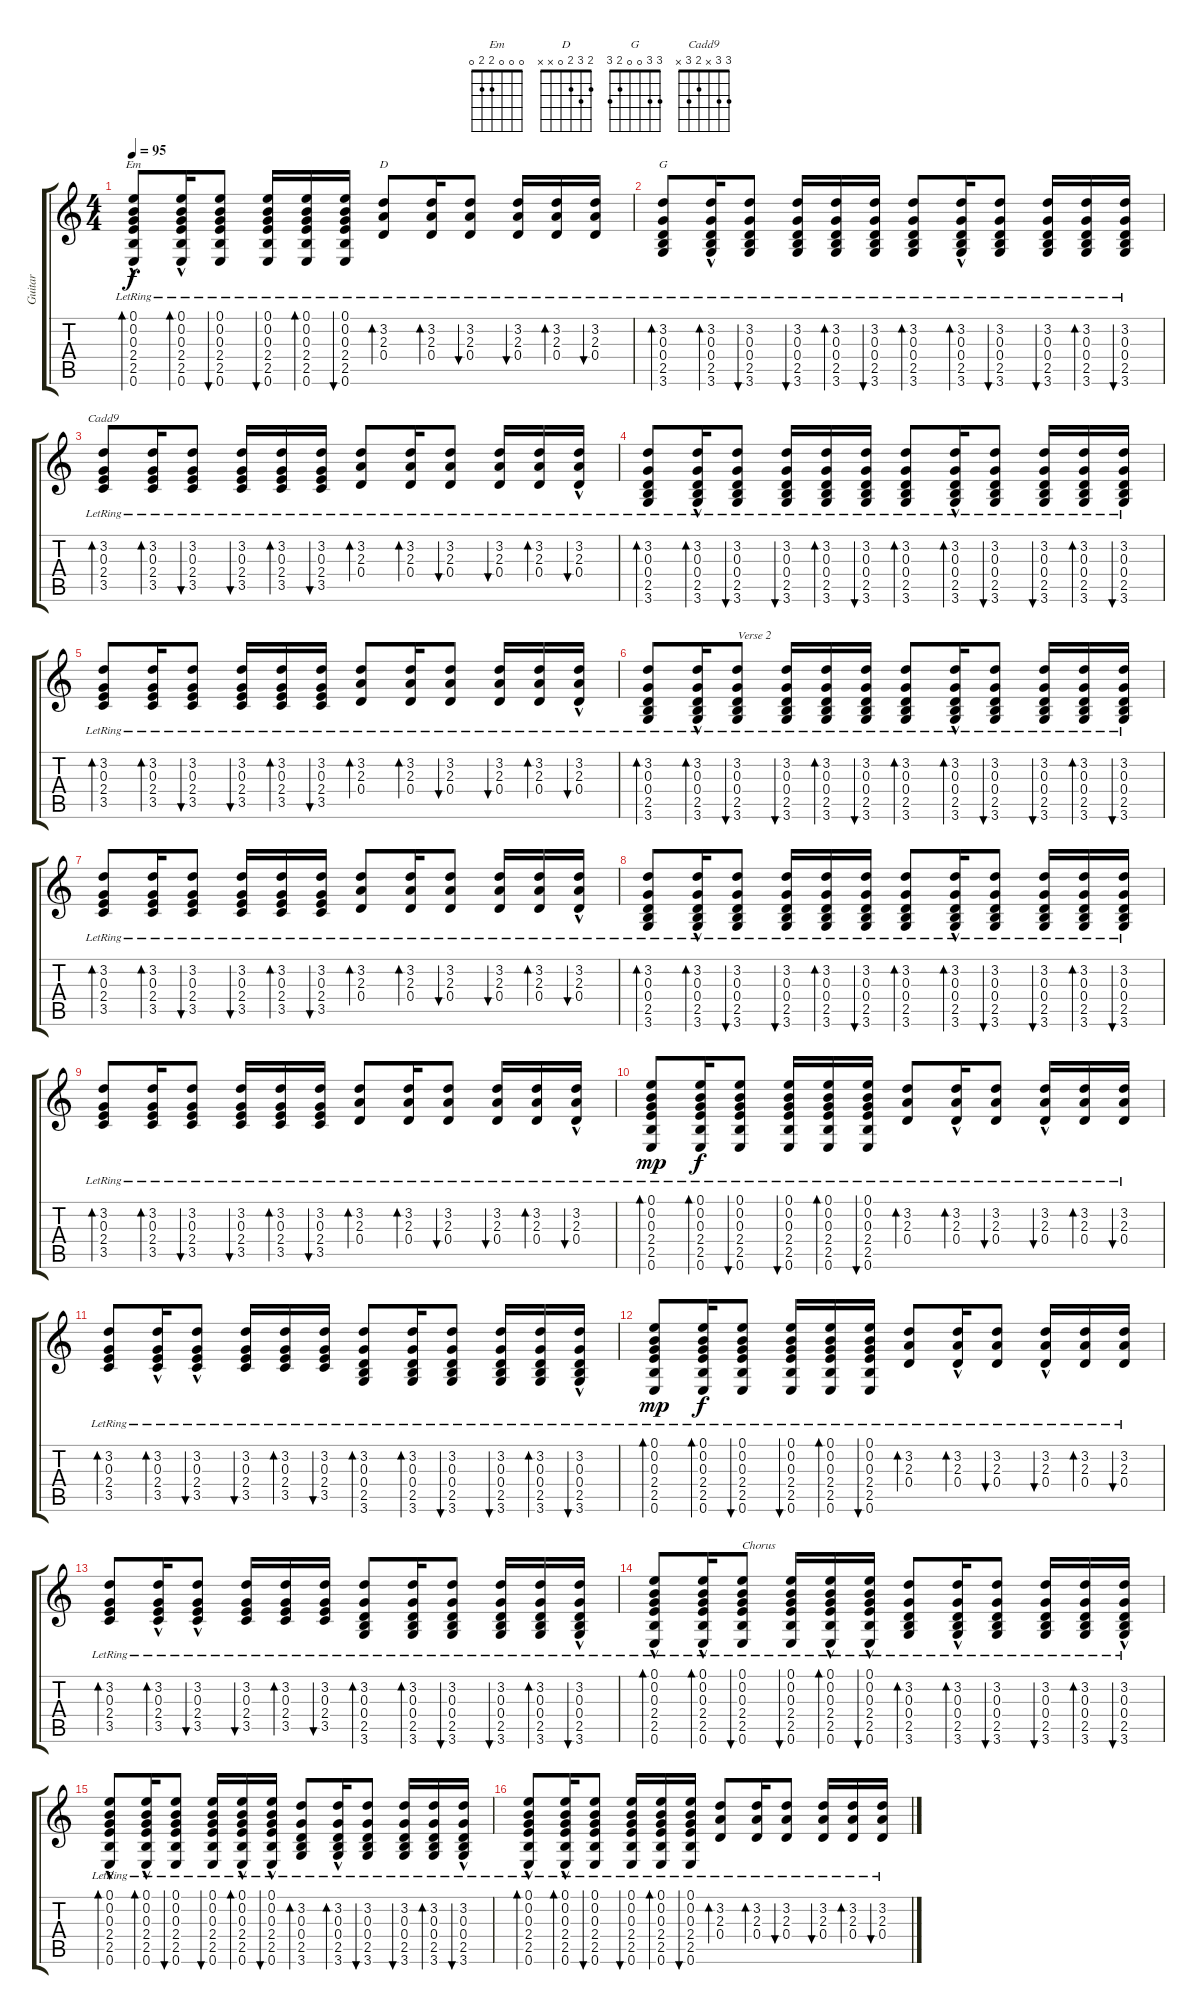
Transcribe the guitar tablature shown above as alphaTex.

\track ("Guitar" "Guitar") {instrument acousticguitarsteel}
\staff {score tabs}
\tuning (E4 B3 G3 D3 A2 E2) {hide}
\chord ("Em" 0 0 0 2 2 0)
\chord ("D" 2 3 2 0 x x)
\chord ("G" 3 3 0 0 2 3)
\chord ("Cadd9" 3 3 x 2 3 x)
\ts (4 4)
\tempo 95
\clef g2
\ks c
(0.1{lr} 0.2{lr} 0.3{lr} 2.4{lr} 2.5{hac lr} 0.6{lr}).8{bd 60 ch "Em" dy f} (0.1{lr} 0.2{lr} 0.3{hac lr} 2.4{hac lr} 2.5{lr} 0.6{lr}).16{bd 60} (0.1{lr} 0.2{lr} 0.3{lr} 2.4{lr} 2.5{lr} 0.6{lr}).8{bu 60} (0.1{lr} 0.2{lr} 0.3{lr} 2.4{lr} 2.5{lr} 0.6).16{bu 60} (0.1{lr} 0.2{lr} 0.3{lr} 2.4{lr} 2.5{lr} 0.6{lr}).16{bd 60} (0.1{lr} 0.2{lr} 0.3{lr} 2.4{lr} 2.5{lr} 0.6{lr}).16{bu 60} (3.2{lr} 2.3{lr} 0.4{lr}).8{bd 60 ch "D"} (3.2{lr} 2.3{lr} 0.4{lr}).16{bd 60} (3.2{lr} 2.3{lr} 0.4{lr}).8{bu 60} (3.2{lr} 2.3{lr} 0.4{lr}).16{bu 60} (3.2{lr} 2.3{lr} 0.4{lr}).16{bd 60} (3.2{lr} 2.3{lr} 0.4{lr}).16{bu 60} |
(3.2{lr} 0.3{lr} 0.4{lr} 2.5{lr} 3.6{lr}).8{bd 60 ch "G"} (3.2{hac lr} 0.3{lr} 0.4{lr} 2.5{lr} 3.6{lr}).16{bd 60} (3.2{lr} 0.3{lr} 0.4{lr} 2.5{lr} 3.6{lr}).8{bu 60} (3.2{lr} 0.3{lr} 0.4{lr} 2.5{lr} 3.6{lr}).16{bu 60} (3.2{lr} 0.3{lr} 0.4{lr} 2.5{lr} 3.6{lr}).16{bd 60} (3.2{lr} 0.3{lr} 0.4{lr} 2.5{lr} 3.6{lr}).16{bu 60} (3.2{lr} 0.3{lr} 0.4{lr} 2.5{lr} 3.6{lr}).8{bd 60} (3.2{hac lr} 0.3{lr} 0.4{lr} 2.5{lr} 3.6{lr}).16{bd 60} (3.2{lr} 0.3{lr} 0.4{lr} 2.5{lr} 3.6{lr}).8{bu 60} (3.2{lr} 0.3{lr} 0.4{lr} 2.5{lr} 3.6{lr}).16{bu 60} (3.2{lr} 0.3{lr} 0.4{lr} 2.5{lr} 3.6{lr}).16{bd 60} (3.2{lr} 0.3{lr} 0.4{lr} 2.5{lr} 3.6{lr}).16{bu 60} |
(3.2{lr} 0.3{lr} 2.4{lr} 3.5{lr}).8{bd 60 ch "Cadd9"} (3.2{lr} 0.3{lr} 2.4{lr} 3.5{lr}).16{bd 60} (3.2{lr} 0.3{lr} 2.4{lr} 3.5{lr}).8{bu 60} (3.2{lr} 0.3{lr} 2.4{lr} 3.5{lr}).16{bu 60} (3.2{lr} 0.3{lr} 2.4{lr} 3.5{lr}).16{bd 60} (3.2{lr} 0.3{lr} 2.4{lr} 3.5{lr}).16{bu 60} (3.2{lr} 2.3{lr} 0.4{lr}).8{bd 60} (3.2{lr} 2.3{lr} 0.4{lr}).16{bd 60} (3.2{lr} 2.3{lr} 0.4{lr}).8{bu 60} (3.2{lr} 2.3{lr} 0.4{lr}).16{bu 60} (3.2{lr} 2.3{lr} 0.4{lr}).16{bd 60} (3.2{hac lr} 2.3{lr} 0.4{lr}).16{bu 60} |
(3.2{lr} 0.3{lr} 0.4{lr} 2.5{lr} 3.6{lr}).8{bd 60} (3.2{hac lr} 0.3{lr} 0.4{lr} 2.5{lr} 3.6{lr}).16{bd 60} (3.2{lr} 0.3{lr} 0.4{lr} 2.5{lr} 3.6{lr}).8{bu 60} (3.2{lr} 0.3{lr} 0.4{lr} 2.5{lr} 3.6{lr}).16{bu 60} (3.2{lr} 0.3{lr} 0.4{lr} 2.5{lr} 3.6{lr}).16{bd 60} (3.2{lr} 0.3{lr} 0.4{lr} 2.5{lr} 3.6{lr}).16{bu 60} (3.2{lr} 0.3{lr} 0.4{lr} 2.5{lr} 3.6{lr}).8{bd 60} (3.2{hac lr} 0.3{lr} 0.4{lr} 2.5{lr} 3.6{lr}).16{bd 60} (3.2{lr} 0.3{lr} 0.4{lr} 2.5{lr} 3.6{lr}).8{bu 60} (3.2{lr} 0.3{lr} 0.4{lr} 2.5{lr} 3.6{lr}).16{bu 60} (3.2{lr} 0.3{lr} 0.4{lr} 2.5{lr} 3.6{lr}).16{bd 60} (3.2{lr} 0.3{lr} 0.4{lr} 2.5{lr} 3.6{lr}).16{bu 60} |
(3.2{lr} 0.3{lr} 2.4{lr} 3.5{lr}).8{bd 60} (3.2{lr} 0.3{lr} 2.4{lr} 3.5{lr}).16{bd 60} (3.2{lr} 0.3{lr} 2.4{lr} 3.5{lr}).8{bu 60} (3.2{lr} 0.3{lr} 2.4{lr} 3.5{lr}).16{bu 60} (3.2{lr} 0.3{lr} 2.4{lr} 3.5{lr}).16{bd 60} (3.2{lr} 0.3{lr} 2.4{lr} 3.5{lr}).16{bu 60} (3.2{lr} 2.3{lr} 0.4{lr}).8{bd 60} (3.2{lr} 2.3{lr} 0.4{lr}).16{bd 60} (3.2{lr} 2.3{lr} 0.4{lr}).8{bu 60} (3.2{lr} 2.3{lr} 0.4{lr}).16{bu 60} (3.2{lr} 2.3{lr} 0.4{lr}).16{bd 60} (3.2{hac lr} 2.3{lr} 0.4{lr}).16{bu 60} |
(3.2{lr} 0.3{lr} 0.4{lr} 2.5{lr} 3.6{lr}).8{bd 60} (3.2{hac lr} 0.3{lr} 0.4{lr} 2.5{lr} 3.6{lr}).16{bd 60} (3.2{lr} 0.3{lr} 0.4{lr} 2.5{lr} 3.6{lr}).8{bu 60 txt "Verse 2"} (3.2{lr} 0.3{lr} 0.4{lr} 2.5{lr} 3.6{lr}).16{bu 60} (3.2{lr} 0.3{lr} 0.4{lr} 2.5{lr} 3.6{lr}).16{bd 60} (3.2{lr} 0.3{lr} 0.4{lr} 2.5{lr} 3.6{lr}).16{bu 60} (3.2{lr} 0.3{lr} 0.4{lr} 2.5{lr} 3.6{lr}).8{bd 60} (3.2{hac lr} 0.3{lr} 0.4{lr} 2.5{lr} 3.6{lr}).16{bd 60} (3.2{lr} 0.3{lr} 0.4{lr} 2.5{lr} 3.6{lr}).8{bu 60} (3.2{lr} 0.3{lr} 0.4{lr} 2.5{lr} 3.6{lr}).16{bu 60} (3.2{lr} 0.3{lr} 0.4{lr} 2.5{lr} 3.6{lr}).16{bd 60} (3.2{lr} 0.3{lr} 0.4{lr} 2.5{lr} 3.6{lr}).16{bu 60} |
(3.2{lr} 0.3{lr} 2.4{lr} 3.5{lr}).8{bd 60} (3.2{lr} 0.3{lr} 2.4{lr} 3.5{lr}).16{bd 60} (3.2{lr} 0.3{lr} 2.4{lr} 3.5{lr}).8{bu 60} (3.2{lr} 0.3{lr} 2.4{lr} 3.5{lr}).16{bu 60} (3.2{lr} 0.3{lr} 2.4{lr} 3.5{lr}).16{bd 60} (3.2{lr} 0.3{lr} 2.4{lr} 3.5{lr}).16{bu 60} (3.2{lr} 2.3{lr} 0.4{lr}).8{bd 60} (3.2{lr} 2.3{lr} 0.4{lr}).16{bd 60} (3.2{lr} 2.3{lr} 0.4{lr}).8{bu 60} (3.2{lr} 2.3{lr} 0.4{lr}).16{bu 60} (3.2{lr} 2.3{lr} 0.4{lr}).16{bd 60} (3.2{hac lr} 2.3{lr} 0.4{lr}).16{bu 60} |
(3.2{lr} 0.3{lr} 0.4{lr} 2.5{lr} 3.6{lr}).8{bd 60} (3.2{hac lr} 0.3{lr} 0.4{lr} 2.5{lr} 3.6{lr}).16{bd 60} (3.2{lr} 0.3{lr} 0.4{lr} 2.5{lr} 3.6{lr}).8{bu 60} (3.2{lr} 0.3{lr} 0.4{lr} 2.5{lr} 3.6{lr}).16{bu 60} (3.2{lr} 0.3{lr} 0.4{lr} 2.5{lr} 3.6{lr}).16{bd 60} (3.2{lr} 0.3{lr} 0.4{lr} 2.5{lr} 3.6{lr}).16{bu 60} (3.2{lr} 0.3{lr} 0.4{lr} 2.5{lr} 3.6{lr}).8{bd 60} (3.2{hac lr} 0.3{lr} 0.4{lr} 2.5{lr} 3.6{lr}).16{bd 60} (3.2{lr} 0.3{lr} 0.4{lr} 2.5{lr} 3.6{lr}).8{bu 60} (3.2{lr} 0.3{lr} 0.4{lr} 2.5{lr} 3.6{lr}).16{bu 60} (3.2{lr} 0.3{lr} 0.4{lr} 2.5{lr} 3.6{lr}).16{bd 60} (3.2{lr} 0.3{lr} 0.4{lr} 2.5{lr} 3.6{lr}).16{bu 60} |
(3.2{lr} 0.3{lr} 2.4{lr} 3.5{lr}).8{bd 60} (3.2{lr} 0.3{lr} 2.4{lr} 3.5{lr}).16{bd 60} (3.2{lr} 0.3{lr} 2.4{lr} 3.5{lr}).8{bu 60} (3.2{lr} 0.3{lr} 2.4{lr} 3.5{lr}).16{bu 60} (3.2{lr} 0.3{lr} 2.4{lr} 3.5{lr}).16{bd 60} (3.2{lr} 0.3{lr} 2.4{lr} 3.5{lr}).16{bu 60} (3.2{lr} 2.3{lr} 0.4{lr}).8{bd 60} (3.2{lr} 2.3{lr} 0.4{lr}).16{bd 60} (3.2{lr} 2.3{lr} 0.4{lr}).8{bu 60} (3.2{lr} 2.3{lr} 0.4{lr}).16{bu 60} (3.2{lr} 2.3{lr} 0.4{lr}).16{bd 60} (3.2{hac lr} 2.3{lr} 0.4{lr}).16{bu 60} |
(0.1{lr} 0.2{lr} 0.3{lr} 2.4{lr} 2.5{lr} 0.6{lr}).8{bd 60 dy mp} (0.1{lr} 0.2{lr} 0.3{lr} 2.4{lr} 2.5{lr} 0.6{lr}).16{bd 60 dy f} (0.1{lr} 0.2{lr} 0.3{lr} 2.4{lr} 2.5{lr} 0.6{lr}).8{bu 60} (0.1{lr} 0.2{lr} 0.3{lr} 2.4{lr} 2.5{lr} 0.6{lr}).16{bu 60} (0.1{lr} 0.2{lr} 0.3{lr} 2.4{lr} 2.5{lr} 0.6{lr}).16{bd 60} (0.1{lr} 0.2{lr} 0.3{lr} 2.4{lr} 2.5{lr} 0.6{lr}).16{bu 60} (3.2{lr} 2.3{lr} 0.4{lr}).8{bd 60} (3.2{hac lr} 2.3{lr} 0.4{lr}).16{bd 60} (3.2{lr} 2.3{lr} 0.4{lr}).8{bu 60} (3.2{hac lr} 2.3{lr} 0.4{lr}).16{bu 60} (3.2{lr} 2.3{lr} 0.4{lr}).16{bd 60} (3.2{lr} 2.3{lr} 0.4{lr}).16{bu 60} |
(3.2{lr} 0.3{lr} 2.4{lr} 3.5{lr}).8{bd 60} (3.2{lr} 0.3{hac lr} 2.4{lr} 3.5{lr}).16{bd 60} (3.2{lr} 0.3{lr} 2.4{lr} 3.5{hac lr}).8{bu 60} (3.2{lr} 0.3{lr} 2.4{lr} 3.5{lr}).16{bu 60} (3.2{lr} 0.3{lr} 2.4{lr} 3.5{lr}).16{bd 60} (3.2{lr} 0.3{lr} 2.4{lr} 3.5{lr}).16{bu 60} (3.2{lr} 0.3{lr} 0.4{lr} 2.5{lr} 3.6{lr}).8{bd 60} (3.2{lr} 0.3{lr} 0.4{lr} 2.5{lr} 3.6{lr}).16{bd 60} (3.2{lr} 0.3{lr} 0.4{lr} 2.5{lr} 3.6{lr}).8{bu 60} (3.2{lr} 0.3{lr} 0.4{lr} 2.5{lr} 3.6{lr}).16{bu 60} (3.2{lr} 0.3{lr} 0.4{lr} 2.5{lr} 3.6{lr}).16{bd 60} (3.2{lr} 0.3{hac lr} 0.4{lr} 2.5{lr} 3.6{lr}).16{bu 60} |
(0.1{lr} 0.2{lr} 0.3{lr} 2.4{lr} 2.5{lr} 0.6{lr}).8{bd 60 dy mp} (0.1{lr} 0.2{lr} 0.3{lr} 2.4{lr} 2.5{lr} 0.6{lr}).16{bd 60 dy f} (0.1{lr} 0.2{lr} 0.3{lr} 2.4{lr} 2.5{lr} 0.6{lr}).8{bu 60} (0.1{lr} 0.2{lr} 0.3{lr} 2.4{lr} 2.5{lr} 0.6{lr}).16{bu 60} (0.1{lr} 0.2{lr} 0.3{lr} 2.4{lr} 2.5{lr} 0.6{lr}).16{bd 60} (0.1{lr} 0.2{lr} 0.3{lr} 2.4{lr} 2.5{lr} 0.6{lr}).16{bu 60} (3.2{lr} 2.3{lr} 0.4{lr}).8{bd 60} (3.2{hac lr} 2.3{lr} 0.4{lr}).16{bd 60} (3.2{lr} 2.3{lr} 0.4{lr}).8{bu 60} (3.2{hac lr} 2.3{lr} 0.4{lr}).16{bu 60} (3.2{lr} 2.3{lr} 0.4{lr}).16{bd 60} (3.2{lr} 2.3{lr} 0.4{lr}).16{bu 60} |
(3.2{lr} 0.3{lr} 2.4{lr} 3.5{lr}).8{bd 60} (3.2{lr} 0.3{hac lr} 2.4{lr} 3.5{lr}).16{bd 60} (3.2{lr} 0.3{lr} 2.4{lr} 3.5{hac lr}).8{bu 60} (3.2{lr} 0.3{lr} 2.4{lr} 3.5{lr}).16{bu 60} (3.2{lr} 0.3{lr} 2.4{lr} 3.5{lr}).16{bd 60} (3.2{lr} 0.3{lr} 2.4{lr} 3.5{lr}).16{bu 60} (3.2{lr} 0.3{lr} 0.4{lr} 2.5{lr} 3.6{lr}).8{bd 60} (3.2{lr} 0.3{lr} 0.4{lr} 2.5{lr} 3.6{lr}).16{bd 60} (3.2{lr} 0.3{lr} 0.4{lr} 2.5{lr} 3.6{lr}).8{bu 60} (3.2{lr} 0.3{lr} 0.4{lr} 2.5{lr} 3.6{lr}).16{bu 60} (3.2{lr} 0.3{lr} 0.4{lr} 2.5{lr} 3.6{lr}).16{bd 60} (3.2{lr} 0.3{hac lr} 0.4{lr} 2.5{lr} 3.6{lr}).16{bu 60} |
(0.1{lr} 0.2{lr} 0.3{lr} 2.4{lr} 2.5{hac lr} 0.6{lr}).8{bd 60} (0.1{lr} 0.2{lr} 0.3{hac lr} 2.4{hac lr} 2.5{lr} 0.6{lr}).16{bd 60} (0.1{lr} 0.2{lr} 0.3{lr} 2.4{lr} 2.5{lr} 0.6{lr}).8{bu 60 txt "Chorus"} (0.1{lr} 0.2{lr} 0.3{lr} 2.4{lr} 2.5{lr} 0.6{lr}).16{bu 60} (0.1{lr} 0.2{lr} 0.3{lr} 2.4{hac lr} 2.5{lr} 0.6{lr}).16{bd 60} (0.1{lr} 0.2{lr} 0.3{hac lr} 2.4{lr} 2.5{lr} 0.6{lr}).16{bu 60} (3.2{lr} 0.3{lr} 0.4{lr} 2.5{lr} 3.6{lr}).8{bd 60} (3.2{lr} 0.3{lr} 0.4{hac lr} 2.5{lr} 3.6{lr}).16{bd 60} (3.2{lr} 0.3{lr} 0.4{lr} 2.5{lr} 3.6{lr}).8{bu 60} (3.2{lr} 0.3{lr} 0.4{lr} 2.5{lr} 3.6{lr}).16{bu 60} (3.2{lr} 0.3{lr} 0.4{lr} 2.5{lr} 3.6{lr}).16{bd 60} (3.2{lr} 0.3{hac lr} 0.4{lr} 2.5{lr} 3.6{lr}).16{bu 60} |
(0.1{lr} 0.2{lr} 0.3{lr} 2.4{lr} 2.5{hac lr} 0.6{lr}).8{bd 60} (0.1{lr} 0.2{lr} 0.3{hac lr} 2.4{hac lr} 2.5{lr} 0.6{lr}).16{bd 60} (0.1{lr} 0.2{lr} 0.3{lr} 2.4{lr} 2.5{lr} 0.6{lr}).8{bu 60} (0.1{lr} 0.2{lr} 0.3{lr} 2.4{lr} 2.5{lr} 0.6{lr}).16{bu 60} (0.1{lr} 0.2{lr} 0.3{lr} 2.4{hac lr} 2.5{lr} 0.6{lr}).16{bd 60} (0.1{lr} 0.2{lr} 0.3{hac lr} 2.4{lr} 2.5{lr} 0.6{lr}).16{bu 60} (3.2{lr} 0.3{lr} 0.4{lr} 2.5{lr} 3.6{lr}).8{bd 60} (3.2{lr} 0.3{lr} 0.4{hac lr} 2.5{lr} 3.6{lr}).16{bd 60} (3.2{lr} 0.3{lr} 0.4{lr} 2.5{lr} 3.6{lr}).8{bu 60} (3.2{lr} 0.3{lr} 0.4{lr} 2.5{lr} 3.6{lr}).16{bu 60} (3.2{lr} 0.3{lr} 0.4{lr} 2.5{lr} 3.6{lr}).16{bd 60} (3.2{lr} 0.3{hac lr} 0.4{lr} 2.5{lr} 3.6{lr}).16{bu 60} |
(0.1{lr} 0.2{lr} 0.3{lr} 2.4{lr} 2.5{hac lr} 0.6{lr}).8{bd 60} (0.1{lr} 0.2{lr} 0.3{hac lr} 2.4{hac lr} 2.5{lr} 0.6{lr}).16{bd 60} (0.1{lr} 0.2{lr} 0.3{lr} 2.4{lr} 2.5{lr} 0.6{lr}).8{bu 60} (0.1{lr} 0.2{lr} 0.3{lr} 2.4{lr} 2.5{lr} 0.6).16{bu 60} (0.1{lr} 0.2{lr} 0.3{lr} 2.4{lr} 2.5{lr} 0.6{lr}).16{bd 60} (0.1{lr} 0.2{lr} 0.3{lr} 2.4{lr} 2.5{lr} 0.6{lr}).16{bu 60} (3.2{lr} 2.3{lr} 0.4{lr}).8{bd 60} (3.2{lr} 2.3{lr} 0.4{lr}).16{bd 60} (3.2{lr} 2.3{lr} 0.4{lr}).8{bu 60} (3.2{lr} 2.3{lr} 0.4{lr}).16{bu 60} (3.2{lr} 2.3{lr} 0.4{lr}).16{bd 60} (3.2{lr} 2.3{lr} 0.4{lr}).16{bu 60}
